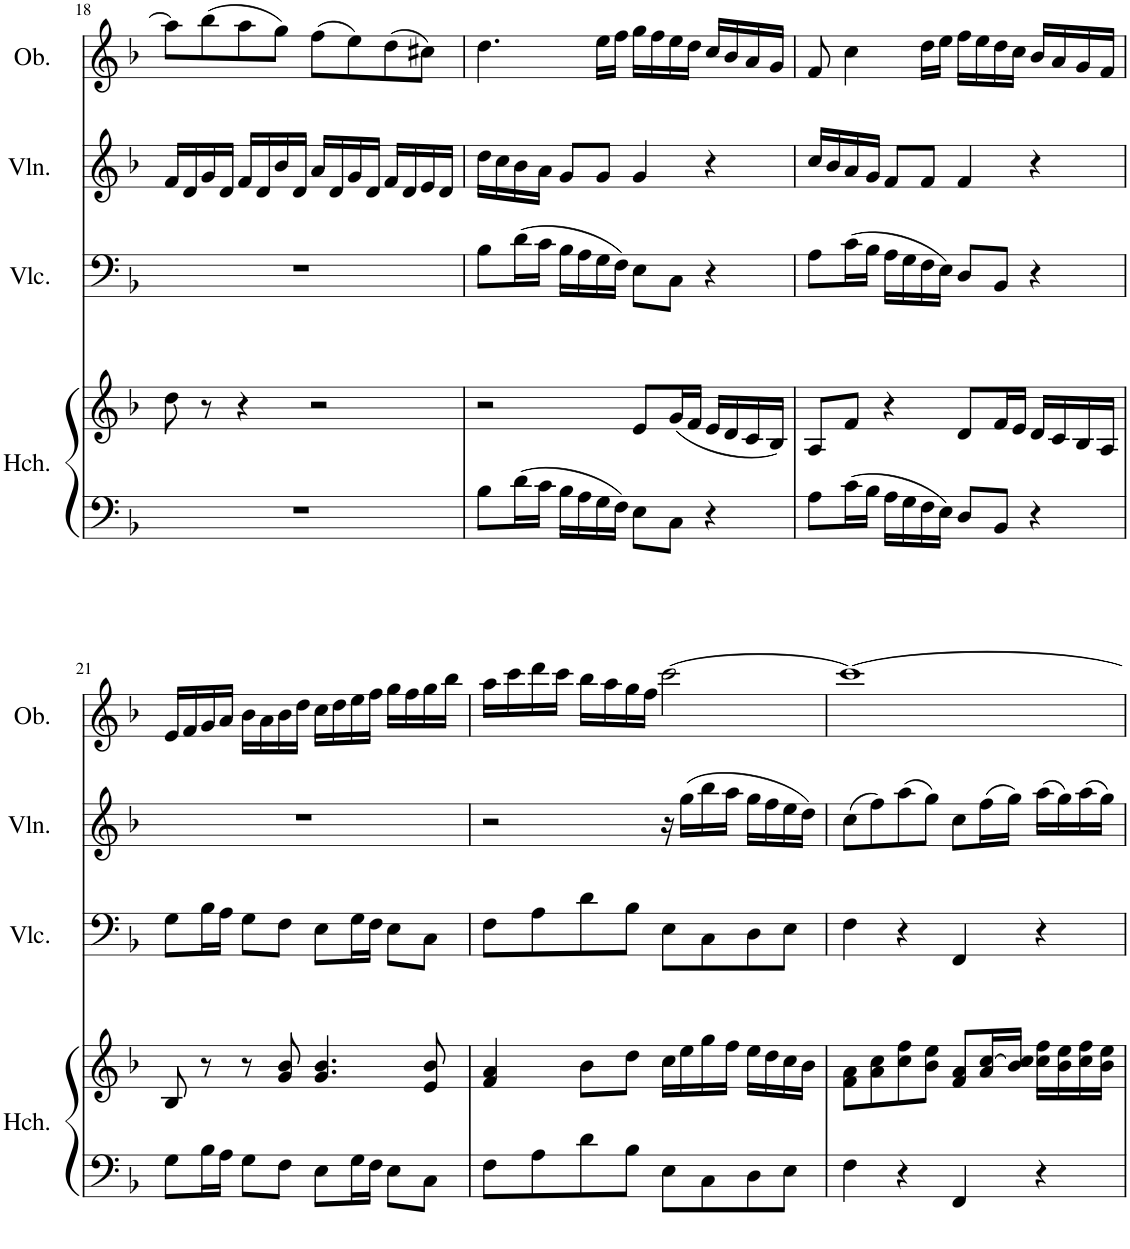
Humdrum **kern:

**kern	**kern	**kern	**kern	**kern
*part4	*part4	*part3	*part2	*part1
*staff5	*staff4	*staff3	*staff2	*staff1
*I"Harpsichord	*	*I"Violoncello	*I"Violin	*I"Oboe
*I'Hch.	*	*I'Vlc.	*I'Vln.	*I'Ob.
!!LO:PB:g=z
*clefF4	*clefG2	*clefF4	*clefG2	*clefG2
*k[b-]	*k[b-]	*k[b-]	*k[b-]	*k[b-]
*M4/4	*M4/4	*M4/4	*M4/4	*M4/4
*met(c)	*met(c)	*met(c)	*met(c)	*met(c)
=18	=18	=18	=18	=18
1r	8dd\	1r	16f/LL	8aa\L]
.	.	.	16d/	.
.	8r	.	16g/	(8bb-\
.	.	.	16d/JJ	.
.	4r	.	16f/LL	8aa\
.	.	.	16d/	.
.	.	.	16b-/	8gg\J)
.	.	.	16d/JJ	.
.	2r	.	16a/LL	(8ff\L
.	.	.	16d/	.
.	.	.	16g/	8ee\)
.	.	.	16d/JJ	.
.	.	.	16f/LL	(8dd\
.	.	.	16d/	.
.	.	.	16e/	8cc#X\J)
.	.	.	16d/JJ	.
=19	=19	=19	=19	=19
8B-\L	2r	8B-\L	16dd\LL	4.dd\
.	.	.	16cc\	.
16d\L	.	(16d\L	16b-\	.
16c\JJ	.	16c\JJ	16a\JJ	.
16B-\LL	.	16B-\LL	8g/L	.
16A\	.	16A\	.	.
16G\	.	16G\	8g/J	16ee\LL
16F\JJ	.	16F\JJ)	.	16ff\JJ
8E\L	8e/L	8E\L	4g/	16gg\LL
.	.	.	.	16ff\
8C\J	(16g/L	8C\J	.	16ee\
.	16f/JJ	.	.	16dd\JJ
4r	16e/LL	4r	4r	16cc/LL
.	16d/	.	.	16b-/
.	16c/	.	.	16a/
.	16B-/JJ)	.	.	16g/JJ
=20	=20	=20	=20	=20
8A\L	8A/L	8A\L	16cc/LL	8f/
.	.	.	16b-/	.
16c\L	8f/J	(16c\L	16a/	4cc\
16B-\JJ	.	16B-\JJ	16g/JJ	.
16A\LL	4r	16A\LL	8f/L	.
16G\	.	16G\	.	.
16F\	.	16F\	8f/J	16dd\LL
16E\JJ	.	16E\JJ)	.	16ee\JJ
8D/L	8d/L	8D/L	4f/	16ff\LL
.	.	.	.	16ee\
8BB-/J	16f/L	8BB-/J	.	16dd\
.	16e/JJ	.	.	16cc\JJ
4r	16d/LL	4r	4r	16b-/LL
.	16c/	.	.	16a/
.	16B-/	.	.	16g/
.	16A/JJ	.	.	16f/JJ
!!LO:LB:g=z
=21	=21	=21	=21	=21
8G\L	8B-/	8G\L	1r	16e/LL
.	.	.	.	16f/
16B-\L	8r	16B-\L	.	16g/
16A\JJ	.	16A\JJ	.	16a/JJ
8G\L	8r	8G\L	.	16b-\LL
.	.	.	.	16a\
8F\J	8g/ 8b-/	8F\J	.	16b-\
.	.	.	.	16dd\JJ
8E\L	4.g/ 4.b-/	8E\L	.	16cc\LL
.	.	.	.	16dd\
16G\L	.	16G\L	.	16ee\
16F\JJ	.	16F\JJ	.	16ff\JJ
8E\L	.	8E\L	.	16gg\LL
.	.	.	.	16ff\
8C\J	8e/ 8b-/	8C\J	.	16gg\
.	.	.	.	16bb-\JJ
=22	=22	=22	=22	=22
8F\L	4f/ 4a/	8F\L	2r	16aa\LL
.	.	.	.	16ccc\
8A\	.	8A\	.	16ddd\
.	.	.	.	16ccc\JJ
8d\	8b-\L	8d\	.	16bb-\LL
.	.	.	.	16aa\
8B-\J	8dd\J	8B-\J	.	16gg\
.	.	.	.	16ff\JJ
8E\L	16cc\LL	8E\L	16r	[2ccc\
.	16ee\	.	(16gg\LL	.
8C\	16gg\	8C\	16bb-\	.
.	16ff\JJ	.	16aa\JJ	.
8D\	16ee\LL	8D\	16gg\LL	.
.	16dd\	.	16ff\	.
8E\J	16cc\	8E\J	16ee\	.
.	16b-\JJ	.	16dd\JJ)	.
=23	=23	=23	=23	=23
4F\	8f\ 8a\L	4F\	(8cc\L	1ccc_
.	8a\ 8cc\	.	8ff\)	.
4r	8cc\ 8ff\	4r	(8aa\	.
.	8b-\ 8ee\J	.	8gg\J)	.
4FF/	8f/ 8a/L	4FF/	8cc\L	.
.	16a/ [16cc/L	.	(16ff\L	.
.	16b-/ 16cc/]JJ	.	16gg\JJ)	.
4r	16cc\ 16ff\LL	4r	(16aa\LL	.
.	16b-\ 16ee\	.	16gg\)	.
.	16cc\ 16ff\	.	(16aa\	.
.	16b-\ 16ee\JJ	.	16gg\JJ)	.
=	=	=	=	=
*-	*-	*-	*-	*-
